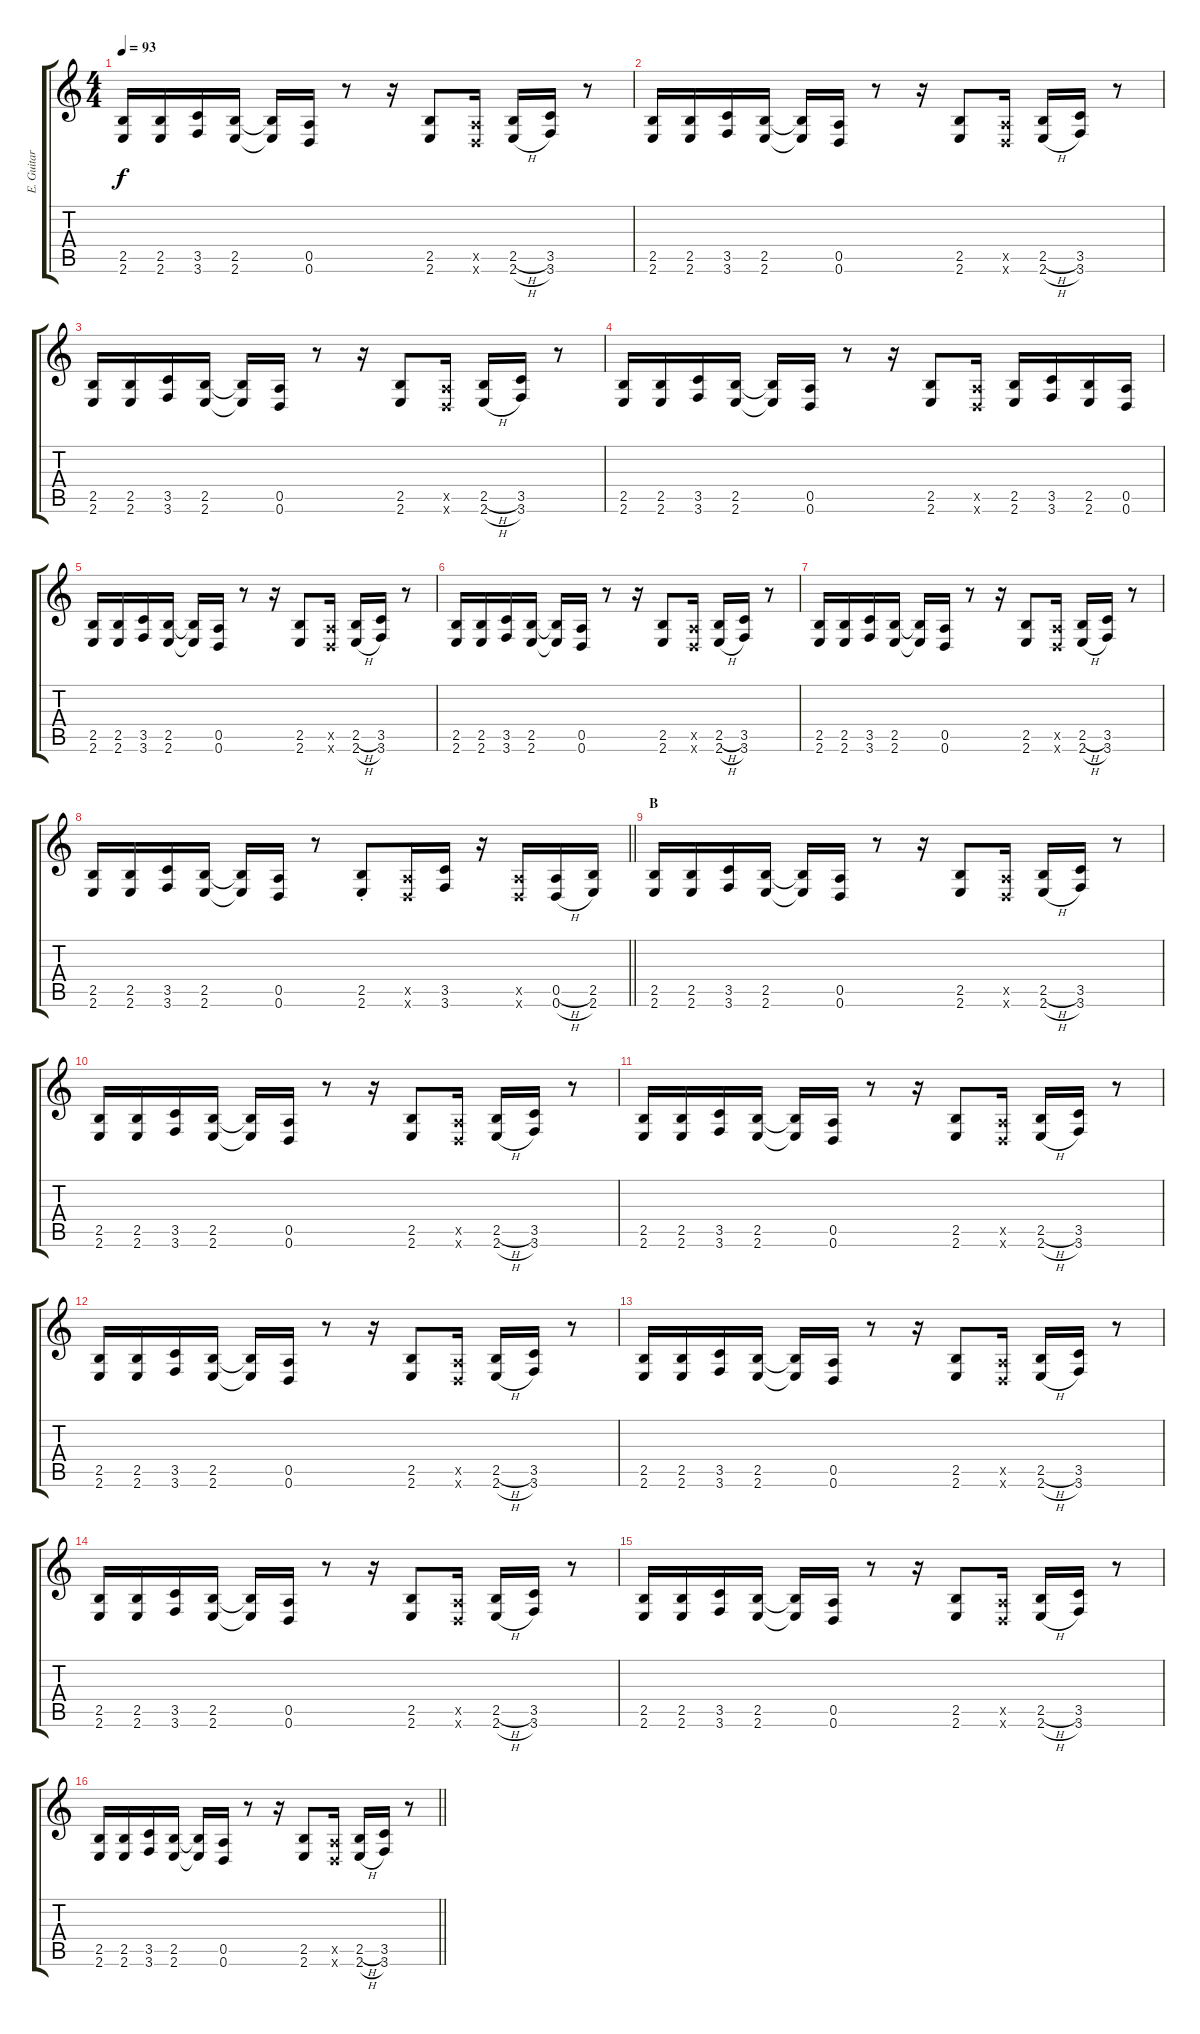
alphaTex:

\track ("E. Guitar II" "E. Guitar ") {instrument overdrivenguitar}
\staff {score tabs}
\tuning (E4 B3 G3 D3 A2 D2) {hide}
\ts (4 4)
\tempo 93
\clef g2
\ks c
(2.5 2.6).16{dy f} (2.5 2.6).16 (3.5 3.6).16 (2.5 2.6).16 (2.5{t} 2.6{t}).16 (0.5 0.6).16 r.8 r.16 (2.5 2.6).8 (0.5{x} 0.6{x}).16 (2.5{h} 2.6{h}).16 (3.5 3.6).16 r.8 |
(2.5 2.6).16 (2.5 2.6).16 (3.5 3.6).16 (2.5 2.6).16 (2.5{t} 2.6{t}).16 (0.5 0.6).16 r.8 r.16 (2.5 2.6).8 (0.5{x} 0.6{x}).16 (2.5{h} 2.6{h}).16 (3.5 3.6).16 r.8 |
(2.5 2.6).16 (2.5 2.6).16 (3.5 3.6).16 (2.5 2.6).16 (2.5{t} 2.6{t}).16 (0.5 0.6).16 r.8 r.16 (2.5 2.6).8 (0.5{x} 0.6{x}).16 (2.5{h} 2.6{h}).16 (3.5 3.6).16 r.8 |
(2.5 2.6).16 (2.5 2.6).16 (3.5 3.6).16 (2.5 2.6).16 (2.5{t} 2.6{t}).16 (0.5 0.6).16 r.8 r.16 (2.5 2.6).8 (0.5{x} 0.6{x}).16 (2.5 2.6).16 (3.5 3.6).16 (2.5 2.6).16 (0.5 0.6).16 |
(2.5 2.6).16 (2.5 2.6).16 (3.5 3.6).16 (2.5 2.6).16 (2.5{t} 2.6{t}).16 (0.5 0.6).16 r.8 r.16 (2.5 2.6).8 (0.5{x} 0.6{x}).16 (2.5{h} 2.6{h}).16 (3.5 3.6).16 r.8 |
(2.5 2.6).16 (2.5 2.6).16 (3.5 3.6).16 (2.5 2.6).16 (2.5{t} 2.6{t}).16 (0.5 0.6).16 r.8 r.16 (2.5 2.6).8 (0.5{x} 0.6{x}).16 (2.5{h} 2.6{h}).16 (3.5 3.6).16 r.8 |
(2.5 2.6).16 (2.5 2.6).16 (3.5 3.6).16 (2.5 2.6).16 (2.5{t} 2.6{t}).16 (0.5 0.6).16 r.8 r.16 (2.5 2.6).8 (0.5{x} 0.6{x}).16 (2.5{h} 2.6{h}).16 (3.5 3.6).16 r.8 |
\barLineRight lightlight
(2.5 2.6).16 (2.5 2.6).16 (3.5 3.6).16 (2.5 2.6).16 (2.5{t} 2.6{t}).16 (0.5 0.6).16 r.8 (2.5{st} 2.6{st}).8 (0.5{x} 0.6{x}).16 (3.5 3.6).16 r.16 (0.5{x} 0.6{x}).16 (0.5{h} 0.6{h}).16 (2.5 2.6).16 |
\section ("" "B")
(2.5 2.6).16 (2.5 2.6).16 (3.5 3.6).16 (2.5 2.6).16 (2.5{t} 2.6{t}).16 (0.5 0.6).16 r.8 r.16 (2.5 2.6).8 (0.5{x} 0.6{x}).16 (2.5{h} 2.6{h}).16 (3.5 3.6).16 r.8 |
(2.5 2.6).16 (2.5 2.6).16 (3.5 3.6).16 (2.5 2.6).16 (2.5{t} 2.6{t}).16 (0.5 0.6).16 r.8 r.16 (2.5 2.6).8 (0.5{x} 0.6{x}).16 (2.5{h} 2.6{h}).16 (3.5 3.6).16 r.8 |
(2.5 2.6).16 (2.5 2.6).16 (3.5 3.6).16 (2.5 2.6).16 (2.5{t} 2.6{t}).16 (0.5 0.6).16 r.8 r.16 (2.5 2.6).8 (0.5{x} 0.6{x}).16 (2.5{h} 2.6{h}).16 (3.5 3.6).16 r.8 |
(2.5 2.6).16 (2.5 2.6).16 (3.5 3.6).16 (2.5 2.6).16 (2.5{t} 2.6{t}).16 (0.5 0.6).16 r.8 r.16 (2.5 2.6).8 (0.5{x} 0.6{x}).16 (2.5{h} 2.6{h}).16 (3.5 3.6).16 r.8 |
(2.5 2.6).16 (2.5 2.6).16 (3.5 3.6).16 (2.5 2.6).16 (2.5{t} 2.6{t}).16 (0.5 0.6).16 r.8 r.16 (2.5 2.6).8 (0.5{x} 0.6{x}).16 (2.5{h} 2.6{h}).16 (3.5 3.6).16 r.8 |
(2.5 2.6).16 (2.5 2.6).16 (3.5 3.6).16 (2.5 2.6).16 (2.5{t} 2.6{t}).16 (0.5 0.6).16 r.8 r.16 (2.5 2.6).8 (0.5{x} 0.6{x}).16 (2.5{h} 2.6{h}).16 (3.5 3.6).16 r.8 |
(2.5 2.6).16 (2.5 2.6).16 (3.5 3.6).16 (2.5 2.6).16 (2.5{t} 2.6{t}).16 (0.5 0.6).16 r.8 r.16 (2.5 2.6).8 (0.5{x} 0.6{x}).16 (2.5{h} 2.6{h}).16 (3.5 3.6).16 r.8 |
\barLineRight lightlight
(2.5 2.6).16 (2.5 2.6).16 (3.5 3.6).16 (2.5 2.6).16 (2.5{t} 2.6{t}).16 (0.5 0.6).16 r.8 r.16 (2.5 2.6).8 (0.5{x} 0.6{x}).16 (2.5{h} 2.6{h}).16 (3.5 3.6).16 r.8
